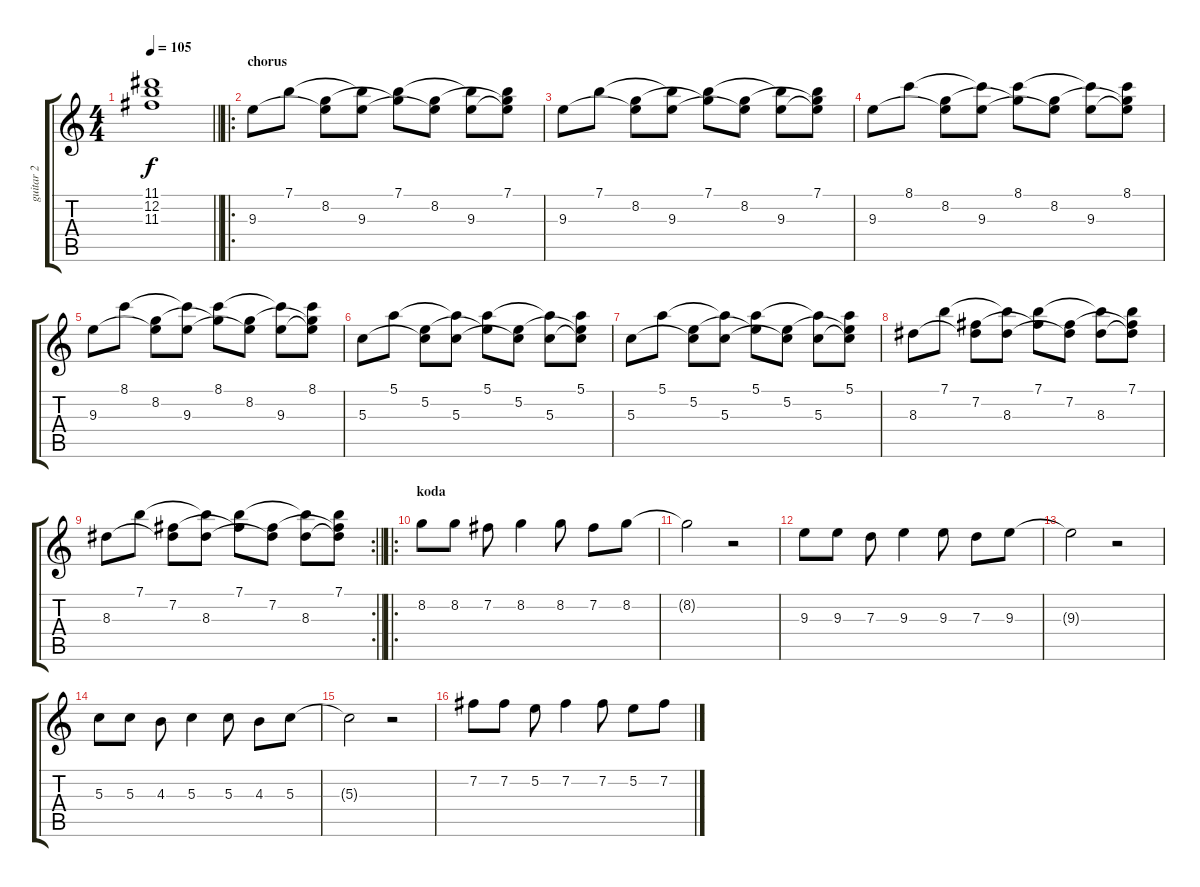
\track ("guitar 2" "guitar 2") {instrument acousticguitarsteel}
\staff {score tabs}
\tuning (E4 B3 G3 D3 A2 E2) {hide}
\ts (4 4)
\tempo 105
\clef g2
\barLineRight lightlight
\ks c
(11.1{t} 12.2{t} 11.3{t}).1{dy f} |
\ro
\section ("" "chorus")
9.3.8 7.1.8 (8.2 9.3{t}).8 (7.1{t} 9.3).8 (7.1 8.2{t}).8 (8.2 9.3{t}).8 (7.1{t} 9.3).8 (7.1 8.2{t} 9.3{t}).8 |
9.3.8 7.1.8 (8.2 9.3{t}).8 (7.1{t} 9.3).8 (7.1 8.2{t}).8 (8.2 9.3{t}).8 (7.1{t} 9.3).8 (7.1 8.2{t} 9.3{t}).8 |
9.3.8 8.1.8 (8.2 9.3{t}).8 (8.1{t} 9.3).8 (8.1 8.2{t}).8 (8.2 9.3{t}).8 (8.1{t} 9.3).8 (8.1 8.2{t} 9.3{t}).8 |
9.3.8 8.1.8 (8.2 9.3{t}).8 (8.1{t} 9.3).8 (8.1 8.2{t}).8 (8.2 9.3{t}).8 (8.1{t} 9.3).8 (8.1 8.2{t} 9.3{t}).8 |
5.3.8 5.1.8 (5.2 5.3{t}).8 (5.1{t} 5.3).8 (5.1 5.2{t}).8 (5.2 5.3{t}).8 (5.1{t} 5.3).8 (5.1 5.2{t} 5.3{t}).8 |
5.3.8 5.1.8 (5.2 5.3{t}).8 (5.1{t} 5.3).8 (5.1 5.2{t}).8 (5.2 5.3{t}).8 (5.1{t} 5.3).8 (5.1 5.2{t} 5.3{t}).8 |
8.3.8 7.1.8 (7.2 8.3{t}).8 (7.1{t} 8.3).8 (7.1 7.2{t}).8 (7.2 8.3{t}).8 (7.1{t} 8.3).8 (7.1 7.2{t} 8.3{t}).8 |
\rc 2
\barLineRight lightlight
8.3.8 7.1.8 (7.2 8.3{t}).8 (7.1{t} 8.3).8 (7.1 7.2{t}).8 (7.2 8.3{t}).8 (7.1{t} 8.3).8 (7.1 7.2{t} 8.3{t}).8 |
\ro
\section ("" "koda")
8.2.8 8.2.8 7.2.8 8.2.4 8.2.8 7.2.8 8.2.8 |
8.2{t}.2 r.2 |
9.3.8 9.3.8 7.3.8 9.3.4 9.3.8 7.3.8 9.3.8 |
9.3{t}.2 r.2 |
5.3.8 5.3.8 4.3.8 5.3.4 5.3.8 4.3.8 5.3.8 |
5.3{t}.2 r.2 |
7.2.8 7.2.8 5.2.8 7.2.4 7.2.8 5.2.8 7.2.8
